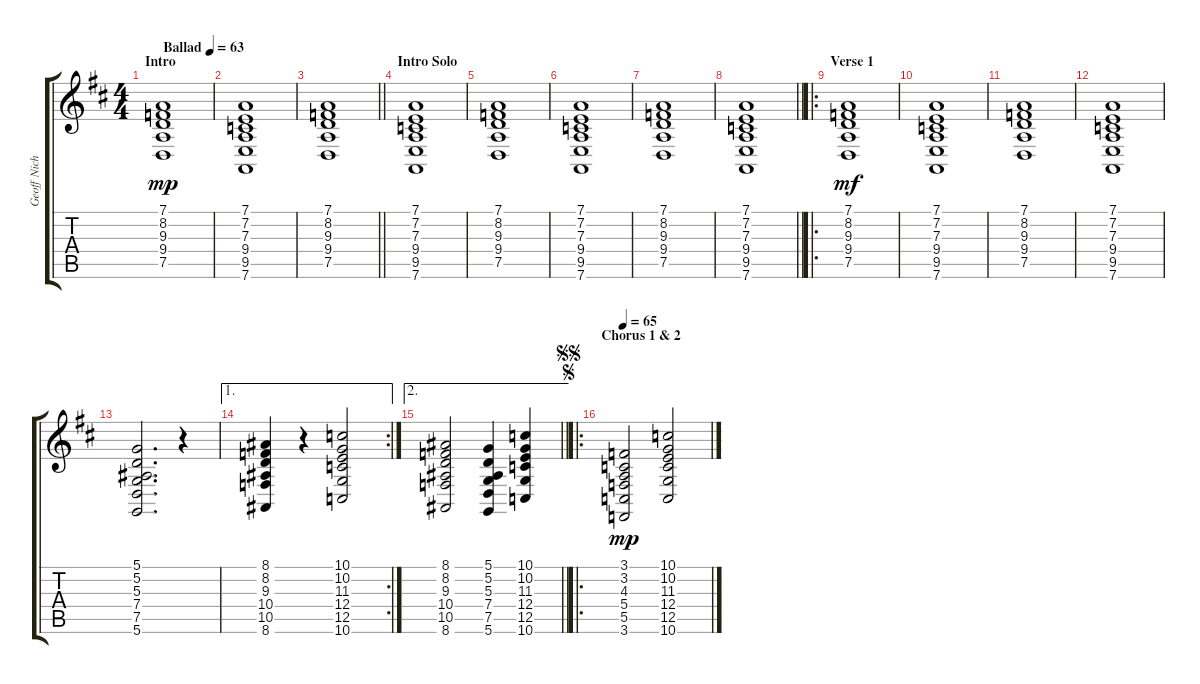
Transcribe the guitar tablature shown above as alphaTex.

\track ("Geoff Nicholls (Keyboard Left)" "Geoff Nich") {instrument synthstrings1}
\staff {score tabs}
\tuning (D4 A3 F3 C3 G2 D2) {hide}
\ts (4 4)
\section ("" "Intro")
\tempo (63 "Ballad")
\clef g2
\ks d
(7.1 8.2 9.3 9.4 7.5).1{dy mp instrument synthstrings1} |
(7.1 7.2 7.3 9.4 9.5 7.6).1 |
\barLineRight lightlight
(7.1 8.2 9.3 9.4 7.5).1 |
\section ("" "Intro Solo")
(7.1 7.2 7.3 9.4 9.5 7.6).1 |
(7.1 8.2 9.3 9.4 7.5).1 |
(7.1 7.2 7.3 9.4 9.5 7.6).1 |
(7.1 8.2 9.3 9.4 7.5).1 |
\barLineRight lightlight
(7.1 7.2 7.3 9.4 9.5 7.6).1 |
\ro
\section ("" "Verse 1")
(7.1 8.2 9.3 9.4 7.5).1{dy mf} |
(7.1 7.2 7.3 9.4 9.5 7.6).1 |
(7.1 8.2 9.3 9.4 7.5).1 |
(7.1 7.2 7.3 9.4 9.5 7.6).1 |
(5.1 5.2 5.3 7.4 7.5 5.6).2{d} r.4 |
\ae 1
\rc 2
(8.1 8.2 9.3 10.4 10.5 8.6).4 r.4 (10.1 10.2 11.3 12.4 12.5 10.6).2 |
\ae 2
\barLineRight lightlight
(8.1 8.2 9.3 10.4 10.5 8.6).2 (5.1 5.2 5.3 7.4 7.5 5.6).4 (10.1 10.2 11.3 12.4 12.5 10.6).4 |
\ro
\section ("" "Chorus 1 & 2")
\jump segno
\jump segnosegno
\tempo 65
(3.1 3.2 4.3 5.4 5.5 3.6).2{dy mp} (10.1 10.2 11.3 12.4 12.5 10.6).2
